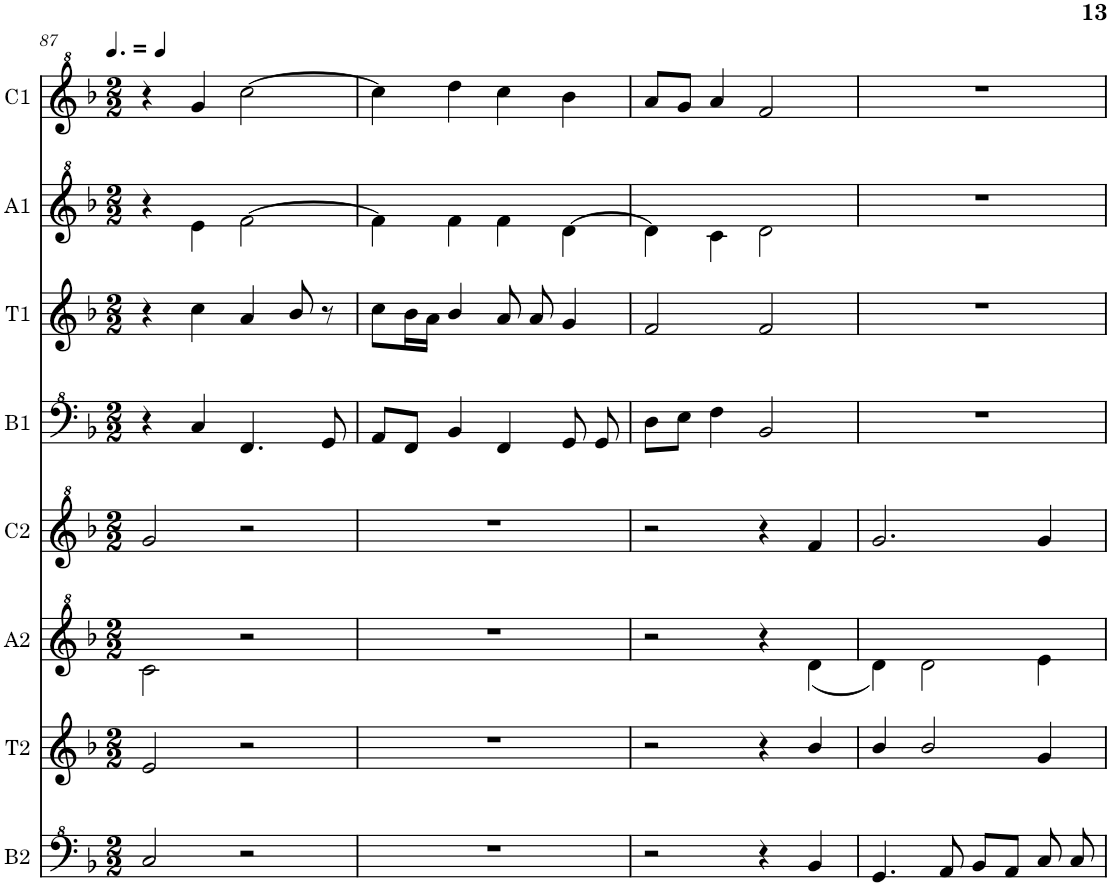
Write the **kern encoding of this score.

**kern	**kern	**kern	**kern	**kern	**kern	**kern	**kern
*part8	*part7	*part6	*part5	*part4	*part3	*part2	*part1
*staff8	*staff7	*staff6	*staff5	*staff4	*staff3	*staff2	*staff1
*I"Bass 2	*I"Tenor 2	*I"Alto 2	*I"Cantus 2	*I"Bass 1	*I"Tenor 1	*I"Alto 1	*I"Cantus 1
*I'B2	*I'T2	*I'A2	*I'C2	*I'B1	*I'T1	*I'A1	*I'C1
!!LO:PB:g=z
*clefF^4	*clefG2	*clefG^2	*clefG^2	*clefF^4	*clefG2	*clefG^2	*clefG^2
*k[b-]	*k[b-]	*k[b-]	*k[b-]	*k[b-]	*k[b-]	*k[b-]	*k[b-]
*M2/2	*M2/2	*M2/2	*M2/2	*M2/2	*M2/2	*M2/2	*M2/2
=87	=87	=87	=87	=87	=87	=87	=87
2c/	2e/	2cc\	2gg/	4r	4r	4r	4r
.	.	.	.	4c/	4cc\	4ee\	4gg/
2r	2r	2r	2r	4.F/	4a/	[>2ff\	[>2ccc\
.	.	.	.	.	8b-/	.	.
.	.	.	.	8G/	8r	.	.
=88	=88	=88	=88	=88	=88	=88	=88
1r	1r	1r	1r	8A/L	8cc\L	4ff\]	4ccc\]
.	.	.	.	8F/J	16b-\L	.	.
.	.	.	.	.	16a\JJ	.	.
.	.	.	.	4B-/	4b-/	4ff\	4ddd\
.	.	.	.	4F/	8a/	4ff\	4ccc\
.	.	.	.	.	8a/	.	.
.	.	.	.	8G/	4g/	[>4dd\	4bb-\
.	.	.	.	8G/	.	.	.
=89	=89	=89	=89	=89	=89	=89	=89
2r	2r	2r	2r	8d\L	2f/	4dd\]	8aa/L
.	.	.	.	8e\J	.	.	8gg/J
.	.	.	.	4f\	.	4cc\	4aa/
4r	4r	4r	4r	2B-/	2f/	2dd\	2ff/
4B-/	4b-/	(<4dd\	4ff/	.	.	.	.
=90	=90	=90	=90	=90	=90	=90	=90
4.G/	4b-/	4dd\)	2.gg/	1r	1r	1r	1r
.	2b-/	2dd\	.	.	.	.	.
8A/	.	.	.	.	.	.	.
8B-/L	.	.	.	.	.	.	.
8A/J	.	.	.	.	.	.	.
8c/	4g/	4ee\	4gg/	.	.	.	.
8c/	.	.	.	.	.	.	.
=	=	=	=	=	=	=	=
*-	*-	*-	*-	*-	*-	*-	*-
